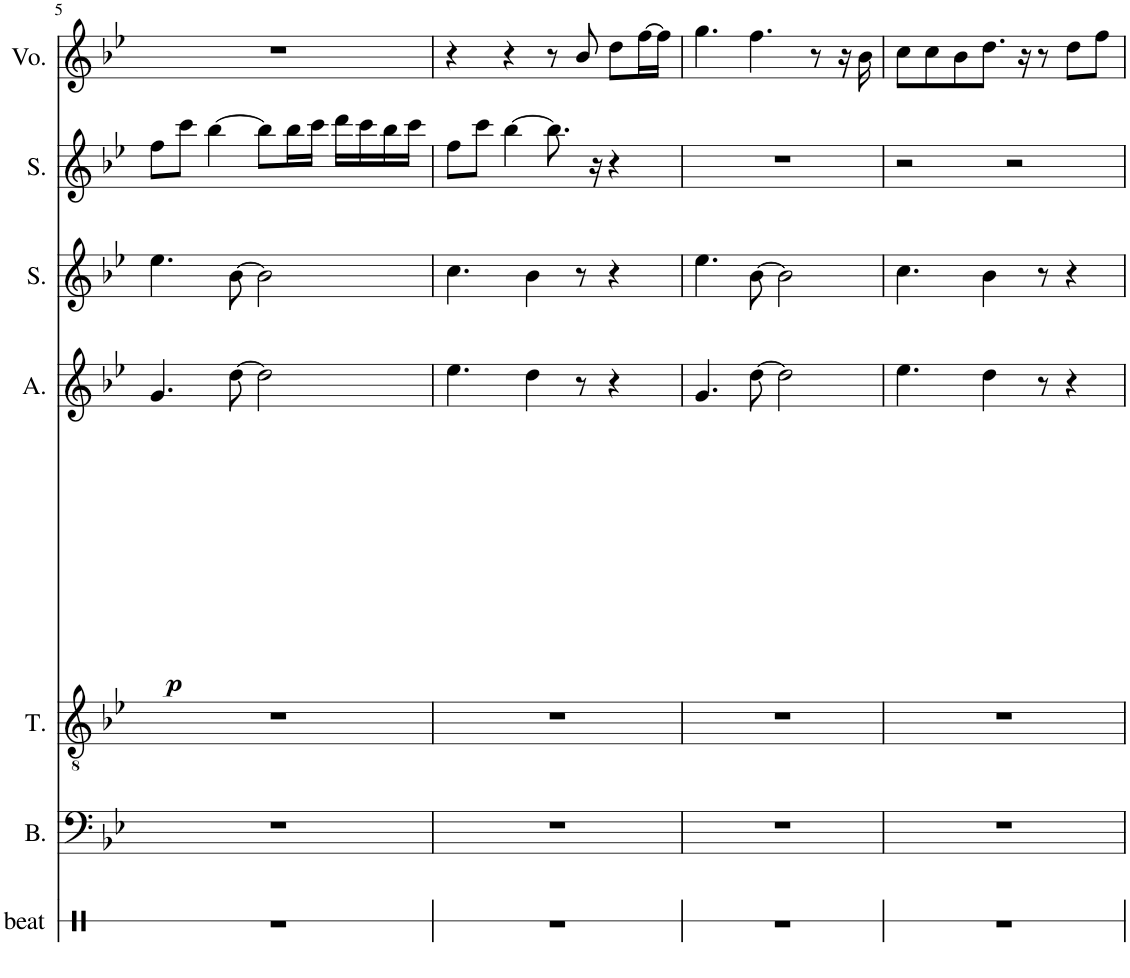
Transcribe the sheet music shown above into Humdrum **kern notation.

**kern	**kern	**kern	**kern	**dynam	**kern	**kern	**kern
*part7	*part6	*part5	*part4	*part4	*part3	*part2	*part1
*staff7	*staff6	*staff5	*staff4	*staff4	*staff3	*staff2	*staff1
*I"beatbox	*I"Bass	*I"Tenor	*I"Alto	*	*I"Soprano	*I"Soprano	*I"Voice
*I'beat	*I'B.	*I'T.	*I'A.	*	*I'S.	*I'S.	*I'Vo.
!!LO:PB:g=z
*clefX	*clefF4	*clefGv2	*clefG2	*	*clefG2	*clefG2	*clefG2
*k[]	*k[b-e-]	*k[b-e-]	*k[b-e-]	*	*k[b-e-]	*k[b-e-]	*k[b-e-]
*M4/4	*M4/4	*M4/4	*M4/4	*	*M4/4	*M4/4	*M4/4
=5	=5	=5	=5	=5	=5	=5	=5
!	!	!	!	!LO:DY:b	!	!	!
1r	1r	1r	4.g/	p	4.ee-\	8ff\L	1r
.	.	.	.	.	.	8ccc\J	.
.	.	.	.	.	.	[4bb-\	.
.	.	.	[8dd\	.	[8b-\	.	.
.	.	.	2dd\]	.	2b-\]	8bb-\L]	.
.	.	.	.	.	.	16bb-\L	.
.	.	.	.	.	.	16ccc\JJ	.
.	.	.	.	.	.	16ddd\LL	.
.	.	.	.	.	.	16ccc\	.
.	.	.	.	.	.	16bb-\	.
.	.	.	.	.	.	16ccc\JJ	.
=6	=6	=6	=6	=6	=6	=6	=6
1r	1r	1r	4.ee-\	.	4.cc\	8ff\L	4r
.	.	.	.	.	.	8ccc\J	.
.	.	.	.	.	.	[4bb-\	4r
.	.	.	4dd\	.	4b-\	.	.
.	.	.	.	.	.	8.bb-\]	8r
.	.	.	8r	.	8r	.	8b-/
.	.	.	.	.	.	16r	.
.	.	.	4r	.	4r	4r	8dd\L
.	.	.	.	.	.	.	[16ff\L
.	.	.	.	.	.	.	16ff\JJ]
=7	=7	=7	=7	=7	=7	=7	=7
1r	1r	1r	4.g/	.	4.ee-\	1r	4.gg\
.	.	.	[8dd\	.	[8b-\	.	4.ff\
.	.	.	2dd\]	.	2b-\]	.	.
.	.	.	.	.	.	.	8r
.	.	.	.	.	.	.	16r
.	.	.	.	.	.	.	16b-\
=8	=8	=8	=8	=8	=8	=8	=8
1r	1r	1r	4.ee-\	.	4.cc\	2r	8cc\L
.	.	.	.	.	.	.	8cc\
.	.	.	.	.	.	.	8b-\
.	.	.	4dd\	.	4b-\	.	8.dd\J
.	.	.	.	.	.	2r	.
.	.	.	.	.	.	.	16r
.	.	.	8r	.	8r	.	8r
.	.	.	4r	.	4r	.	8dd\L
.	.	.	.	.	.	.	8ff\J
=	=	=	=	=	=	=	=
*-	*-	*-	*-	*-	*-	*-	*-
